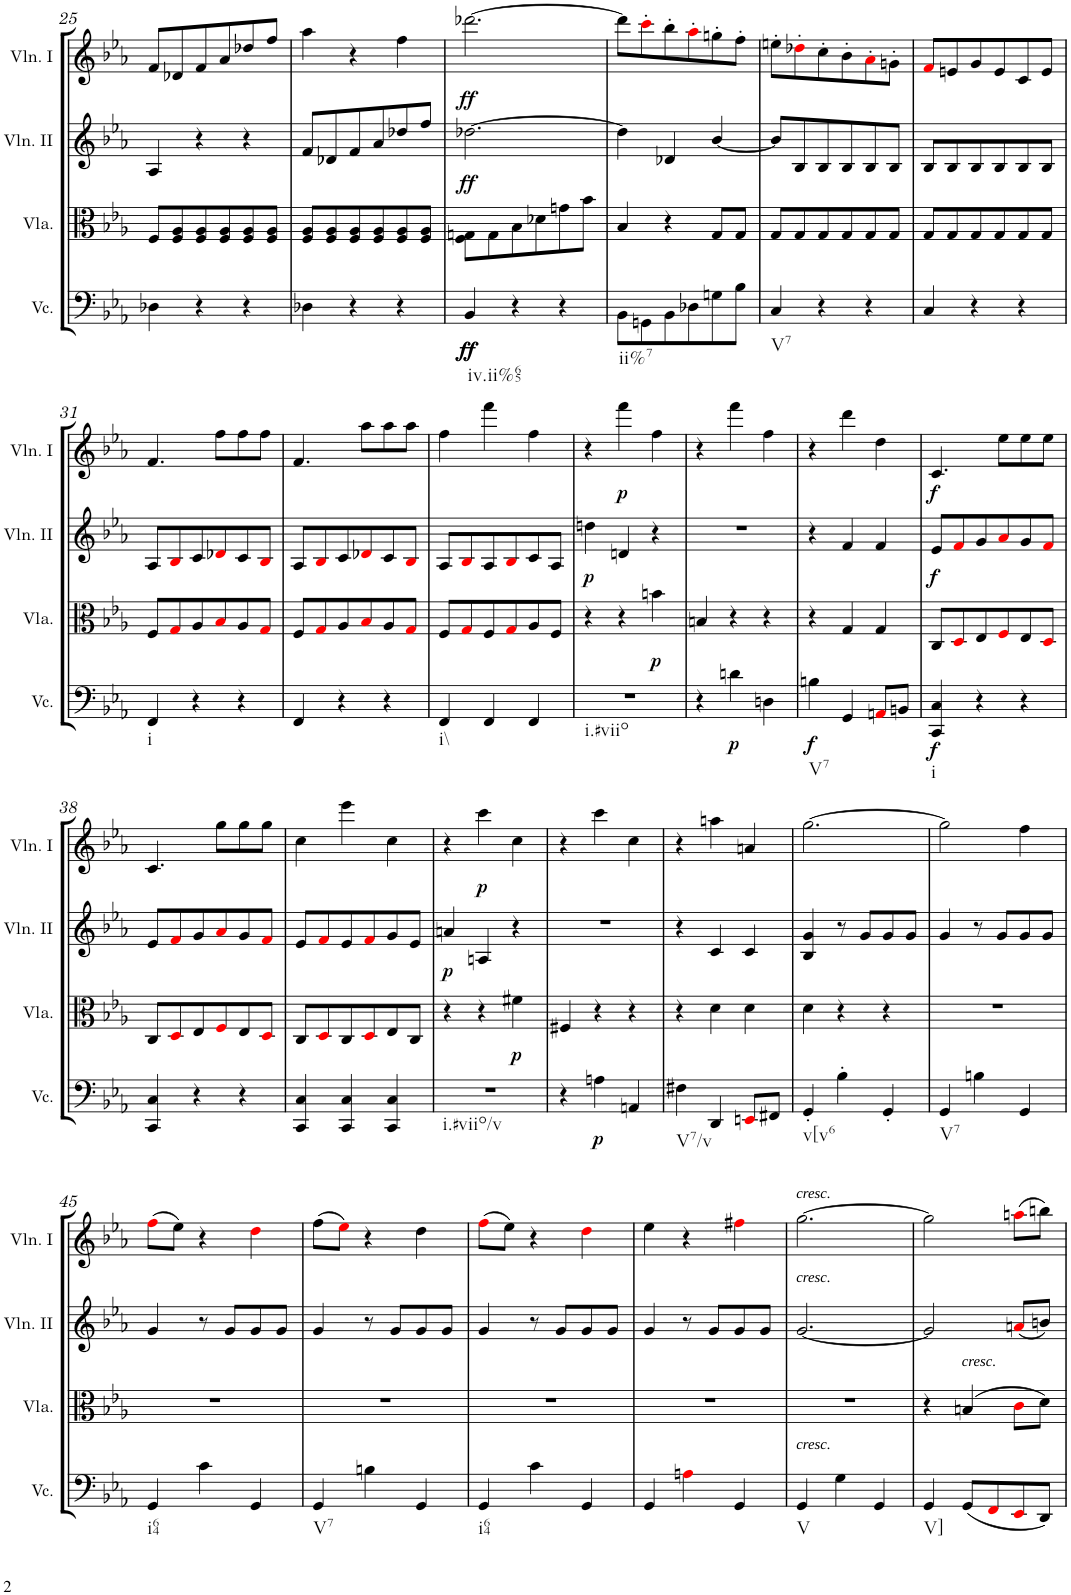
**kern	**dynam	**kern	**dynam	**kern	**dynam	**kern	**dynam
*part4	*part4	*part3	*part3	*part2	*part2	*part1	*part1
*staff4	*staff4	*staff3	*staff3	*staff2	*staff2	*staff1	*staff1
*I"Violoncello	*	*I"Viola	*	*I"Violin II	*	*I"Violin I	*
*I'Vc.	*	*I'Vla.	*	*I'Vln. II	*	*I'Vln. I	*
!!LO:PB:g=z
*clefF4	*	*clefC3	*	*clefG2	*	*clefG2	*
*k[b-e-a-]	*	*k[b-e-a-]	*	*k[b-e-a-]	*	*k[b-e-a-]	*
*c:	*	*c:	*	*c:	*	*c:	*
*M3/4	*	*M3/4	*	*M3/4	*	*M3/4	*
=25	=25	=25	=25	=25	=25	=25	=25
4D-X\	.	8F/L	.	4A-/	.	8f/L	.
.	.	8F/ 8A-/	.	.	.	8d-X/	.
4r	.	8F/ 8A-/	.	4r	.	8f/	.
.	.	8F/ 8A-/	.	.	.	8a-/	.
4r	.	8F/ 8A-/	.	4r	.	8dd-X/	.
.	.	8F/ 8A-/J	.	.	.	8ff/J	.
=26	=26	=26	=26	=26	=26	=26	=26
4D-X\	.	8F/ 8A-/L	.	8f/L	.	4aa-\	.
.	.	8F/ 8A-/	.	8d-X/	.	.	.
4r	.	8F/ 8A-/	.	8f/	.	4r	.
.	.	8F/ 8A-/	.	8a-/	.	.	.
4r	.	8F/ 8A-/	.	8dd-X/	.	4ff\	.
.	.	8F/ 8A-/J	.	8ff/J	.	.	.
=27	=27	=27	=27	=27	=27	=27	=27
!LO:TX:b:t=iv.ii%65	!	!	!	!	!	!	!
!	!LO:DY:b	!	!	!	!	!	!
!	!LO:DY:n=1:b	!	!	!	!LO:DY:b	!	!LO:DY:b
4BB-/	ff ff	8F\ 8Gn\L	.	[2.dd-X\	ff	[2.ddd-X\	ff
.	.	8G\	.	.	.	.	.
4r	.	8B-\	.	.	.	.	.
.	.	8d-X\	.	.	.	.	.
4r	.	8gn\	.	.	.	.	.
.	.	8b-\J	.	.	.	.	.
=28	=28	=28	=28	=28	=28	=28	=28
!LO:TX:b:t=ii%7	!	!	!	!	!	!	!
8BB-\L	.	4B-/	.	4dd-\]	.	8ddd-\L]	.
8GGn\	.	.	.	.	.	8ccc'i\	.
8BB-\	.	4r	.	4d-X/	.	8bb-'\	.
8D-X\	.	.	.	.	.	8aa-'i\	.
8Gn\	.	8G/L	.	[4b-/	.	8ggn'\	.
8B-\J	.	8G/J	.	.	.	8ff'\J	.
=29	=29	=29	=29	=29	=29	=29	=29
!LO:TX:b:t=V7	!	!	!	!	!	!	!
4C/	.	8G/L	.	8b-/L]	.	8een'\L	.
.	.	8G/	.	8B-/	.	8dd-X'i\	.
4r	.	8G/	.	8B-/	.	8cc'\	.
.	.	8G/	.	8B-/	.	8b-'\	.
4r	.	8G/	.	8B-/	.	8a-'i\	.
.	.	8G/J	.	8B-/J	.	8gn'\J	.
=30	=30	=30	=30	=30	=30	=30	=30
4C/	.	8G/L	.	8B-/L	.	8fi/L	.
.	.	8G/	.	8B-/	.	8en/	.
4r	.	8G/	.	8B-/	.	8g/	.
.	.	8G/	.	8B-/	.	8e/	.
4r	.	8G/	.	8B-/	.	8c/	.
.	.	8G/J	.	8B-/J	.	8e/J	.
!!LO:LB:g=z
=31	=31	=31	=31	=31	=31	=31	=31
!LO:TX:b:t=i	!	!	!	!	!	!	!
4FF/	.	8F/L	.	8A-/L	.	4.f/	.
.	.	8Gi/	.	8B-i/	.	.	.
4r	.	8A-/	.	8c/	.	.	.
.	.	8B-i/	.	8d-Xi/	.	8ff\L	.
4r	.	8A-/	.	8c/	.	8ff\	.
.	.	8Gi/J	.	8B-i/J	.	8ff\J	.
=32	=32	=32	=32	=32	=32	=32	=32
4FF/	.	8F/L	.	8A-/L	.	4.f/	.
.	.	8Gi/	.	8B-i/	.	.	.
4r	.	8A-/	.	8c/	.	.	.
.	.	8B-i/	.	8d-Xi/	.	8aa-\L	.
4r	.	8A-/	.	8c/	.	8aa-\	.
.	.	8Gi/J	.	8B-i/J	.	8aa-\J	.
=33	=33	=33	=33	=33	=33	=33	=33
!LO:TX:b:t=i\\	!	!	!	!	!	!	!
4FF/	.	8F/L	.	8A-/L	.	4ff\	.
.	.	8Gi/	.	8B-i/	.	.	.
4FF/	.	8F/	.	8A-/	.	4fff\	.
.	.	8Gi/	.	8B-i/	.	.	.
4FF/	.	8A-/	.	8c/	.	4ff\	.
.	.	8F/J	.	8A-/J	.	.	.
=34	=34	=34	=34	=34	=34	=34	=34
!LO:TX:b:t=i.#viio	!	!	!	!	!	!	!
!	!	!	!	!	!LO:DY:b	!	!
2.r	.	4r	.	4ddn\	p	4r	.
!	!	!	!	!	!	!	!LO:DY:b
.	.	4r	.	4dn/	.	4fff\	p
!	!	!	!LO:DY:b	!	!	!	!
.	.	4bn\	p	4r	.	4ff\	.
=35	=35	=35	=35	=35	=35	=35	=35
4r	.	4Bn/	.	2.r	.	4r	.
!	!LO:DY:b	!	!	!	!	!	!
4dn\	p	4r	.	.	.	4fff\	.
4Dn\	.	4r	.	.	.	4ff\	.
=36	=36	=36	=36	=36	=36	=36	=36
!LO:TX:b:t=V7	!	!	!	!	!	!	!
!	!LO:DY:b	!	!	!	!	!	!
4Bn\	f	4r	.	4r	.	4r	.
4GG/	.	4G/	.	4f/	.	4ddd\	.
8AAni/L	.	4G/	.	4f/	.	4dd\	.
8BBn/J	.	.	.	.	.	.	.
=37	=37	=37	=37	=37	=37	=37	=37
!LO:TX:b:t=i	!	!	!	!	!	!	!
!	!LO:DY:b	!	!	!	!LO:DY:b	!	!LO:DY:b
4CC/ 4C/	f	8C/L	.	8e-/L	f	4.c/	f
.	.	8Di/	.	8fi/	.	.	.
4r	.	8E-/	.	8g/	.	.	.
.	.	8Fi/	.	8a-i/	.	8ee-\L	.
4r	.	8E-/	.	8g/	.	8ee-\	.
.	.	8Di/J	.	8fi/J	.	8ee-\J	.
!!LO:LB:g=z
=38	=38	=38	=38	=38	=38	=38	=38
4CC/ 4C/	.	8C/L	.	8e-/L	.	4.c/	.
.	.	8Di/	.	8fi/	.	.	.
4r	.	8E-/	.	8g/	.	.	.
.	.	8Fi/	.	8a-i/	.	8gg\L	.
4r	.	8E-/	.	8g/	.	8gg\	.
.	.	8Di/J	.	8fi/J	.	8gg\J	.
=39	=39	=39	=39	=39	=39	=39	=39
4CC/ 4C/	.	8C/L	.	8e-/L	.	4cc\	.
.	.	8Di/	.	8fi/	.	.	.
4CC/ 4C/	.	8C/	.	8e-/	.	4eee-\	.
.	.	8Di/	.	8fi/	.	.	.
4CC/ 4C/	.	8E-/	.	8g/	.	4cc\	.
.	.	8C/J	.	8e-/J	.	.	.
=40	=40	=40	=40	=40	=40	=40	=40
!LO:TX:b:t=i.#viio/v	!	!	!	!	!	!	!
!	!	!	!	!	!LO:DY:b	!	!
2.r	.	4r	.	4an/	p	4r	.
!	!	!	!	!	!	!	!LO:DY:b
.	.	4r	.	4An/	.	4ccc\	p
!	!	!	!LO:DY:b	!	!	!	!
.	.	4f#X\	p	4r	.	4cc\	.
=41	=41	=41	=41	=41	=41	=41	=41
4r	.	4F#X/	.	2.r	.	4r	.
!	!LO:DY:b	!	!	!	!	!	!
4An\	p	4r	.	.	.	4ccc\	.
4AAn/	.	4r	.	.	.	4cc\	.
=42	=42	=42	=42	=42	=42	=42	=42
!LO:TX:b:t=V7/v	!	!	!	!	!	!	!
4F#X\	.	4r	.	4r	.	4r	.
4DD/	.	4d\	.	4c/	.	4aan\	.
8EEni/L	.	4d\	.	4c/	.	4an/	.
8FF#X/J	.	.	.	.	.	.	.
=43	=43	=43	=43	=43	=43	=43	=43
!LO:TX:b:t=v[v6	!	!	!	!	!	!	!
4GG'/	.	4d\	.	4B-/ 4g/	.	[2.gg\	.
4B-'\	.	4r	.	8r	.	.	.
.	.	.	.	8g/L	.	.	.
4GG'/	.	4r	.	8g/	.	.	.
.	.	.	.	8g/J	.	.	.
=44	=44	=44	=44	=44	=44	=44	=44
!LO:TX:b:t=V7	!	!	!	!	!	!	!
4GG/	.	2.r	.	4g/	.	2gg\]	.
4Bn\	.	.	.	8r	.	.	.
.	.	.	.	8g/L	.	.	.
4GG/	.	.	.	8g/	.	4ff\	.
.	.	.	.	8g/J	.	.	.
!!LO:LB:g=z
=45	=45	=45	=45	=45	=45	=45	=45
!LO:TX:b:t=i64	!	!	!	!	!	!	!
4GG/	.	2.r	.	4g/	.	(8ffi\L	.
.	.	.	.	.	.	8ee-\J)	.
4c\	.	.	.	8r	.	4r	.
.	.	.	.	8g/L	.	.	.
4GG/	.	.	.	8g/	.	4ddi\	.
.	.	.	.	8g/J	.	.	.
=46	=46	=46	=46	=46	=46	=46	=46
!LO:TX:b:t=V7	!	!	!	!	!	!	!
4GG/	.	2.r	.	4g/	.	(8ff\L	.
.	.	.	.	.	.	8ee-i\J)	.
4Bn\	.	.	.	8r	.	4r	.
.	.	.	.	8g/L	.	.	.
4GG/	.	.	.	8g/	.	4dd\	.
.	.	.	.	8g/J	.	.	.
=47	=47	=47	=47	=47	=47	=47	=47
!LO:TX:b:t=i64	!	!	!	!	!	!	!
4GG/	.	2.r	.	4g/	.	(8ffi\L	.
.	.	.	.	.	.	8ee-\J)	.
4c\	.	.	.	8r	.	4r	.
.	.	.	.	8g/L	.	.	.
4GG/	.	.	.	8g/	.	4ddi\	.
.	.	.	.	8g/J	.	.	.
=48	=48	=48	=48	=48	=48	=48	=48
4GG/	.	2.r	.	4g/	.	4ee-\	.
4Ani\	.	.	.	8r	.	4r	.
.	.	.	.	8g/L	.	.	.
4GG/	.	.	.	8g/	.	4ff#Xi\	.
.	.	.	.	8g/J	.	.	.
=49	=49	=49	=49	=49	=49	=49	=49
!	!	!	!	!	!	!LO:TX:a:i:t=cresc.	!
!	!	!	!	!LO:TX:a:i:t=cresc.	!	!	!
!LO:TX:a:i:t=cresc.	!	!	!	!	!	!	!
!LO:TX:b:t=V	!	!	!	!	!	!	!
4GG/	.	2.r	.	[2.g/	.	[2.gg\	.
4G\	.	.	.	.	.	.	.
4GG/	.	.	.	.	.	.	.
=50	=50	=50	=50	=50	=50	=50	=50
!LO:TX:b:t=V]	!	!	!	!	!	!	!
4GG/	.	4r	.	2g/]	.	2gg\]	.
!	!	!LO:TX:a:i:t=cresc.	!	!	!	!	!
(8GG/L	.	(4Bn/	.	.	.	.	.
8FFi/	.	.	.	.	.	.	.
8EE-i/	.	8ci\L	.	(8ani/L	.	(8aani\L	.
8DD/J)	.	8d\J)	.	8bn/J)	.	8bbn\J)	.
=	=	=	=	=	=	=	=
*-	*-	*-	*-	*-	*-	*-	*-
